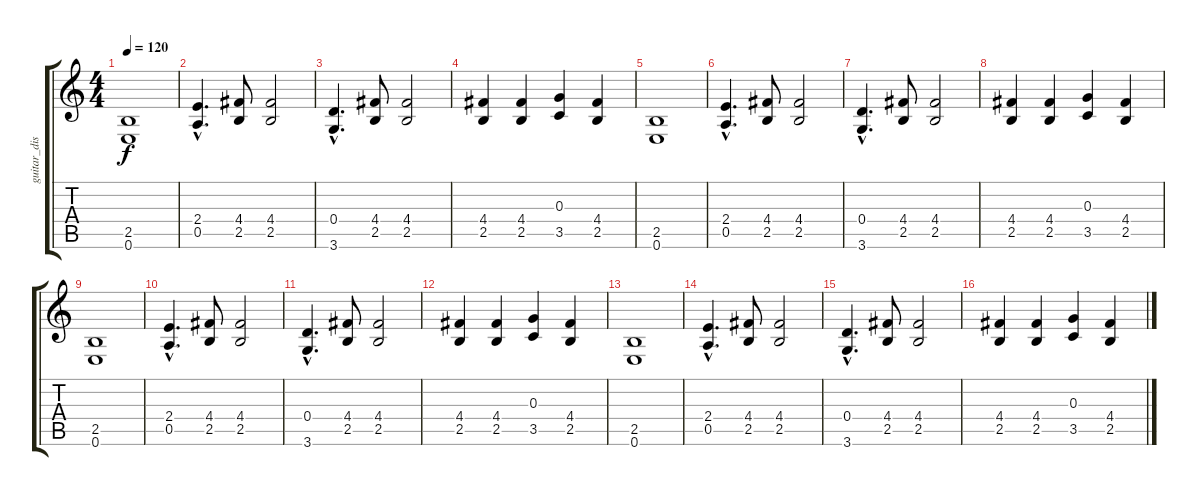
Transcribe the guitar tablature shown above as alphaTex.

\track ("guitar_dist" "guitar_dis") {instrument distortionguitar}
\staff {score tabs}
\tuning (E4 B3 G3 D3 A2 E2) {hide}
\ts (4 4)
\tempo 120
\clef g2
\ks c
(2.5 0.6).1{dy f} |
(2.4{hac} 0.5{hac}).4{d} (4.4 2.5).8 (4.4 2.5).2 |
(0.4{hac} 3.6{hac}).4{d} (4.4 2.5).8 (4.4 2.5).2 |
(4.4 2.5).4 (4.4 2.5).4 (0.3 3.5).4 (4.4 2.5).4 |
(2.5 0.6).1 |
(2.4{hac} 0.5{hac}).4{d} (4.4 2.5).8 (4.4 2.5).2 |
(0.4{hac} 3.6{hac}).4{d} (4.4 2.5).8 (4.4 2.5).2 |
(4.4 2.5).4 (4.4 2.5).4 (0.3 3.5).4 (4.4 2.5).4 |
(2.5 0.6).1 |
(2.4{hac} 0.5{hac}).4{d} (4.4 2.5).8 (4.4 2.5).2 |
(0.4{hac} 3.6{hac}).4{d} (4.4 2.5).8 (4.4 2.5).2 |
(4.4 2.5).4 (4.4 2.5).4 (0.3 3.5).4 (4.4 2.5).4 |
(2.5 0.6).1 |
(2.4{hac} 0.5{hac}).4{d} (4.4 2.5).8 (4.4 2.5).2 |
(0.4{hac} 3.6{hac}).4{d} (4.4 2.5).8 (4.4 2.5).2 |
(4.4 2.5).4 (4.4 2.5).4 (0.3 3.5).4 (4.4 2.5).4
